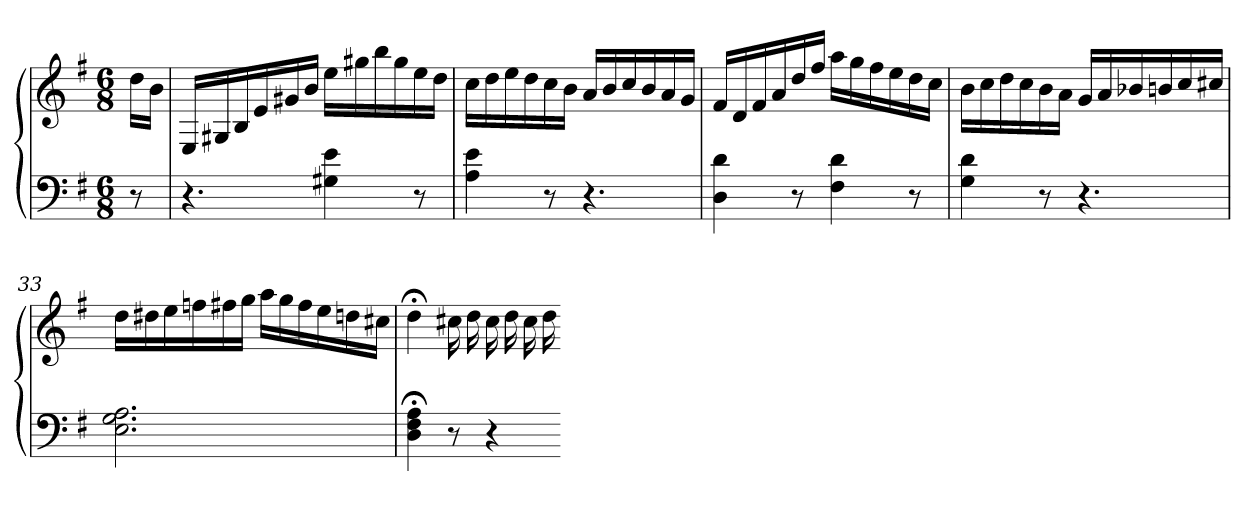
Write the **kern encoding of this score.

**kern	**kern
*part1	*part1
*staff2	*staff1
*clefF4	*clefG2
*k[f#]	*k[f#]
*G:	*G:
*M6/8	*M6/8
=	=
8r	16ddLL
.	16bJJ
=29	=29
4.r	16ELL
.	16G#X
.	16B
.	16e
.	16g#X
.	16bJJ
4G#X 4e	16eeLL
.	16gg#X
.	16bb
.	16gg#
8r	16ee
.	16ddJJ
=30	=30
4A 4e	16ccLL
.	16dd
.	16ee
.	16dd
8r	16cc
.	16bJJ
4.r	16aLL
.	16b
.	16cc
.	16b
.	16a
.	16gJJ
=31	=31
4D 4d	16f#LL
.	16d
.	16f#
.	16a
8r	16dd
.	16ff#JJ
4F# 4d	16aaLL
.	16gg
.	16ff#
.	16ee
8r	16dd
.	16ccJJ
=32	=32
4G 4d	16bLL
.	16cc
.	16dd
.	16cc
8r	16b
.	16aJJ
4.r	16gLL
.	16a
.	16b-X
.	16bn
.	16cc
.	16cc#XJJ
=33	=33
2.E 2.G 2.A	16ddLL
.	16dd#X
.	16ee
.	16ffn
.	16ff#X
.	16ggJJ
.	16aaLL
.	16gg
.	16ff#
.	16ee
.	16ddn
.	16cc#XJJ
=34	=34
4D;< 4F#;< 4A;<	4dd;<
8r	16cc#X
.	16dd
4r	16cc#
.	16dd
.	16cc#
.	16dd
=-	=-
*-	*-
